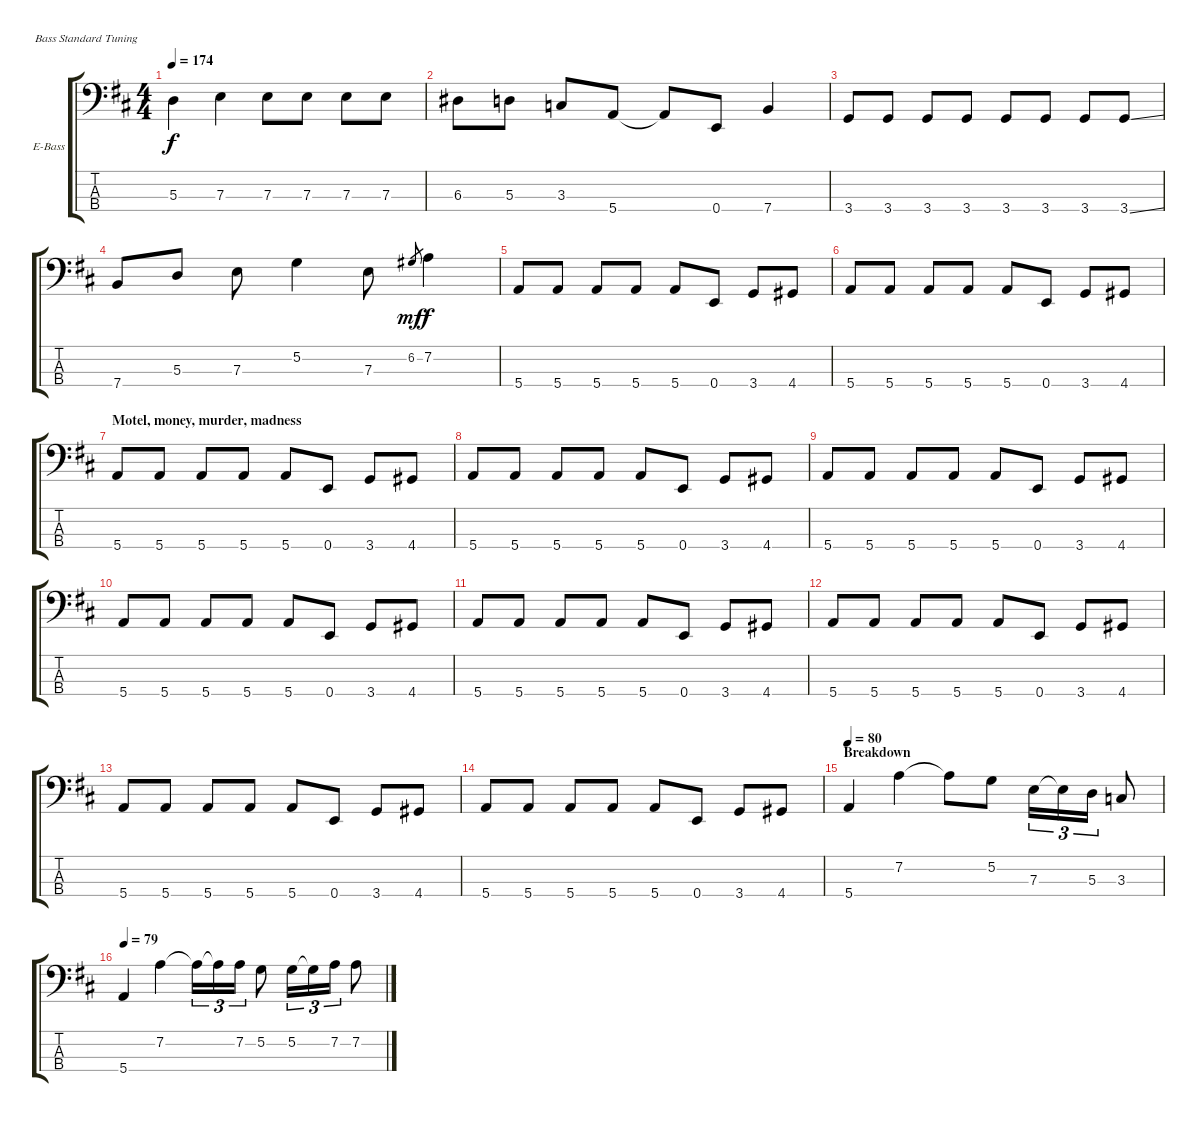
\bracketExtendMode groupsimilarinstruments
\firstSystemTrackNameOrientation horizontal
\otherSystemsTrackNameOrientation horizontal
\track ("Bass" "E-Bass") {instrument electricbassfinger}
\staff {score tabs}
\tuning (G2 D2 A1 E1)
\ts (4 4)
\tempo 174
\clef f4
\ks d
5.3.4{dy f} 7.3.4 7.3.8 7.3.8 7.3.8 7.3.8 |
6.3.8 5.3.8 3.3.8 5.4.8 5.4{t}.8 0.4.8 7.4.4 |
3.4.8 3.4.8 3.4.8 3.4.8 3.4.8 3.4.8 3.4.8 3.4{ss}.8 |
7.4.8 5.3.8 7.3.8 5.2.4 7.3.8 6.2.8{gr dy mf} 7.2.4{dy f} |
5.4.8 5.4.8 5.4.8 5.4.8 5.4.8 0.4.8 3.4.8 4.4.8 |
5.4.8 5.4.8 5.4.8 5.4.8 5.4.8 0.4.8 3.4.8 4.4.8 |
\section ("" "Motel, money, murder, madness")
5.4.8 5.4.8 5.4.8 5.4.8 5.4.8 0.4.8 3.4.8 4.4.8 |
5.4.8 5.4.8 5.4.8 5.4.8 5.4.8 0.4.8 3.4.8 4.4.8 |
5.4.8 5.4.8 5.4.8 5.4.8 5.4.8 0.4.8 3.4.8 4.4.8 |
5.4.8 5.4.8 5.4.8 5.4.8 5.4.8 0.4.8 3.4.8 4.4.8 |
5.4.8 5.4.8 5.4.8 5.4.8 5.4.8 0.4.8 3.4.8 4.4.8 |
5.4.8 5.4.8 5.4.8 5.4.8 5.4.8 0.4.8 3.4.8 4.4.8 |
5.4.8 5.4.8 5.4.8 5.4.8 5.4.8 0.4.8 3.4.8 4.4.8 |
5.4.8 5.4.8 5.4.8 5.4.8 5.4.8 0.4.8 3.4.8 4.4.8 |
\section ("" "Breakdown")
\tempo 80
5.4.4 7.2.4 7.2{t}.8 5.2.8 7.3.16{tu (3 2)} 7.3{t}.16{tu (3 2)} 5.3.16{tu (3 2)} 3.3.8 |
\tempo (79 0.00625)
5.4.4 7.2.4 7.2{t}.16{tu (3 2)} 7.2{t}.16{tu (3 2)} 7.2.16{tu (3 2)} 5.2.8 5.2.16{tu (3 2)} 5.2{t}.16{tu (3 2)} 7.2.16{tu (3 2)} 7.2.8
